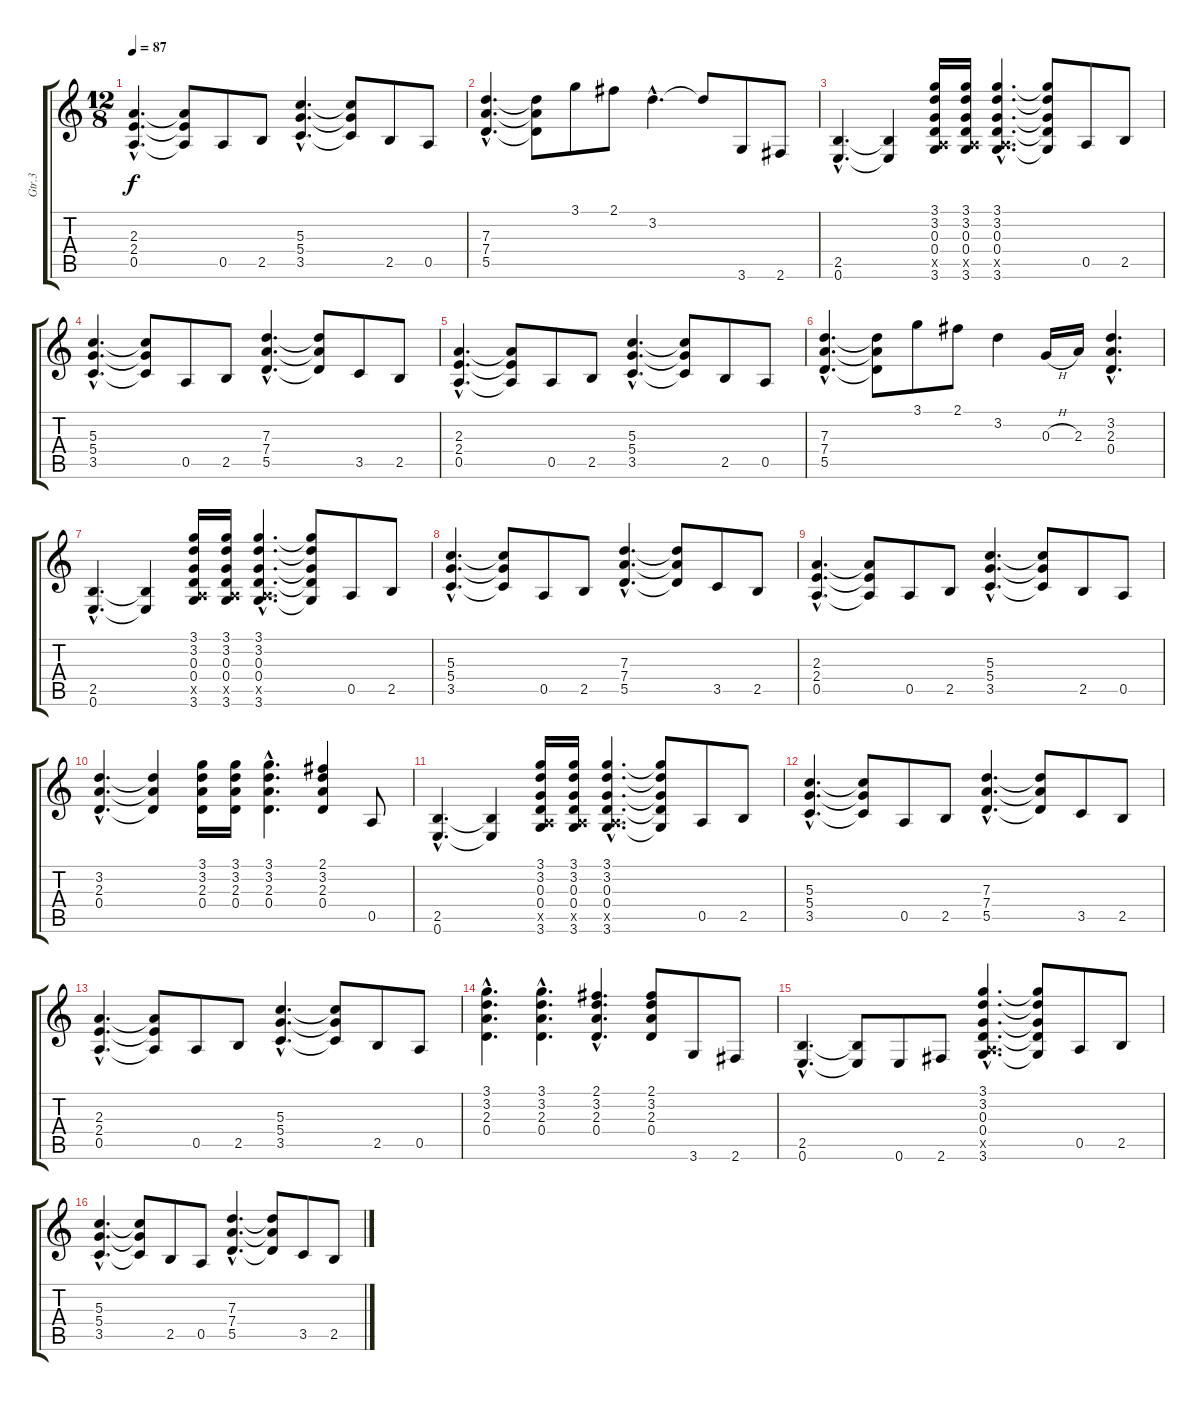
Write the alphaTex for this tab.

\track ("Gtr.3" "Gtr.3") {instrument electricguitarclean}
\staff {score tabs}
\tuning (E4 B3 G3 D3 A2 E2) {hide}
\ts (12 8)
\tempo 87
\clef g2
\ks c
(2.3{hac} 2.4{hac} 0.5{hac}).4{d dy f} (2.3{t} 2.4{t} 0.5{t}).8 0.5.8 2.5.8 (5.3{hac} 5.4{hac} 3.5{hac}).4{d} (5.3{t} 5.4{t} 3.5{t}).8 2.5.8 0.5.8 |
(7.3{hac} 7.4{hac} 5.5{hac}).4{d} (7.3{t} 7.4{t} 5.5{t}).8 3.1.8 2.1.8 3.2{hac}.4{d} 3.2{t}.8 3.6.8 2.6.8 |
(2.5{hac} 0.6{hac}).4{d} (2.5{t} 0.6{t}).4 (3.1 3.2 0.3 0.4 0.5{x} 3.6).16 (3.1 3.2 0.3 0.4 0.5{x} 3.6).16 (3.1{hac} 3.2{hac} 0.3{hac} 0.4{hac} 0.5{hac x} 3.6{hac}).4{d} (3.1{t} 3.2{t} 0.3{t} 0.4{t} 3.6{t}).8 0.5.8 2.5.8 |
(5.3{hac} 5.4{hac} 3.5{hac}).4{d} (5.3{t} 5.4{t} 3.5{t}).8 0.5.8 2.5.8 (7.3{hac} 7.4{hac} 5.5{hac}).4{d} (7.3{t} 7.4{t} 5.5{t}).8 3.5.8 2.5.8 |
(2.3{hac} 2.4{hac} 0.5{hac}).4{d} (2.3{t} 2.4{t} 0.5{t}).8 0.5.8 2.5.8 (5.3{hac} 5.4{hac} 3.5{hac}).4{d} (5.3{t} 5.4{t} 3.5{t}).8 2.5.8 0.5.8 |
(7.3{hac} 7.4{hac} 5.5{hac}).4{d} (7.3{t} 7.4{t} 5.5{t}).8 3.1.8 2.1.8 3.2.4 0.3{h}.16 2.3.16 (3.2{hac} 2.3{hac} 0.4{hac}).4{d} |
(2.5{hac} 0.6{hac}).4{d} (2.5{t} 0.6{t}).4 (3.1 3.2 0.3 0.4 0.5{x} 3.6).16 (3.1 3.2 0.3 0.4 0.5{x} 3.6).16 (3.1{hac} 3.2{hac} 0.3{hac} 0.4{hac} 0.5{hac x} 3.6{hac}).4{d} (3.1{t} 3.2{t} 0.3{t} 0.4{t} 3.6{t}).8 0.5.8 2.5.8 |
(5.3{hac} 5.4{hac} 3.5{hac}).4{d} (5.3{t} 5.4{t} 3.5{t}).8 0.5.8 2.5.8 (7.3{hac} 7.4{hac} 5.5{hac}).4{d} (7.3{t} 7.4{t} 5.5{t}).8 3.5.8 2.5.8 |
(2.3{hac} 2.4{hac} 0.5{hac}).4{d} (2.3{t} 2.4{t} 0.5{t}).8 0.5.8 2.5.8 (5.3{hac} 5.4{hac} 3.5{hac}).4{d} (5.3{t} 5.4{t} 3.5{t}).8 2.5.8 0.5.8 |
(3.2{hac} 2.3{hac} 0.4{hac}).4{d} (3.2{t} 2.3{t} 0.4{t}).4 (3.1 3.2 2.3 0.4).16 (3.1 3.2 2.3 0.4).16 (3.1{hac} 3.2{hac} 2.3{hac} 0.4{hac}).4{d} (2.1 3.2 2.3 0.4).4 0.5.8 |
(2.5{hac} 0.6{hac}).4{d} (2.5{t} 0.6{t}).4 (3.1 3.2 0.3 0.4 0.5{x} 3.6).16 (3.1 3.2 0.3 0.4 0.5{x} 3.6).16 (3.1{hac} 3.2{hac} 0.3{hac} 0.4{hac} 0.5{hac x} 3.6{hac}).4{d} (3.1{t} 3.2{t} 0.3{t} 0.4{t} 3.6{t}).8 0.5.8 2.5.8 |
(5.3{hac} 5.4{hac} 3.5{hac}).4{d} (5.3{t} 5.4{t} 3.5{t}).8 0.5.8 2.5.8 (7.3{hac} 7.4{hac} 5.5{hac}).4{d} (7.3{t} 7.4{t} 5.5{t}).8 3.5.8 2.5.8 |
(2.3{hac} 2.4{hac} 0.5{hac}).4{d} (2.3{t} 2.4{t} 0.5{t}).8 0.5.8 2.5.8 (5.3{hac} 5.4{hac} 3.5{hac}).4{d} (5.3{t} 5.4{t} 3.5{t}).8 2.5.8 0.5.8 |
(3.1{hac} 3.2{hac} 2.3{hac} 0.4{hac}).4{d} (3.1{hac} 3.2{hac} 2.3{hac} 0.4{hac}).4{d} (2.1{hac} 3.2{hac} 2.3{hac} 0.4{hac}).4{d} (2.1 3.2 2.3 0.4).8 3.6.8 2.6.8 |
(2.5{hac} 0.6{hac}).4{d} (2.5{t} 0.6{t}).8 0.6.8 2.6.8 (3.1{hac} 3.2{hac} 0.3{hac} 0.4{hac} 0.5{hac x} 3.6{hac}).4{d} (3.1{t} 3.2{t} 0.3{t} 0.4{t} 3.6{t}).8 0.5.8 2.5.8 |
(5.3{hac} 5.4{hac} 3.5{hac}).4{d} (5.3{t} 5.4{t} 3.5{t}).8 2.5.8 0.5.8 (7.3{hac} 7.4{hac} 5.5{hac}).4{d} (7.3{t} 7.4{t} 5.5{t}).8 3.5.8 2.5.8
